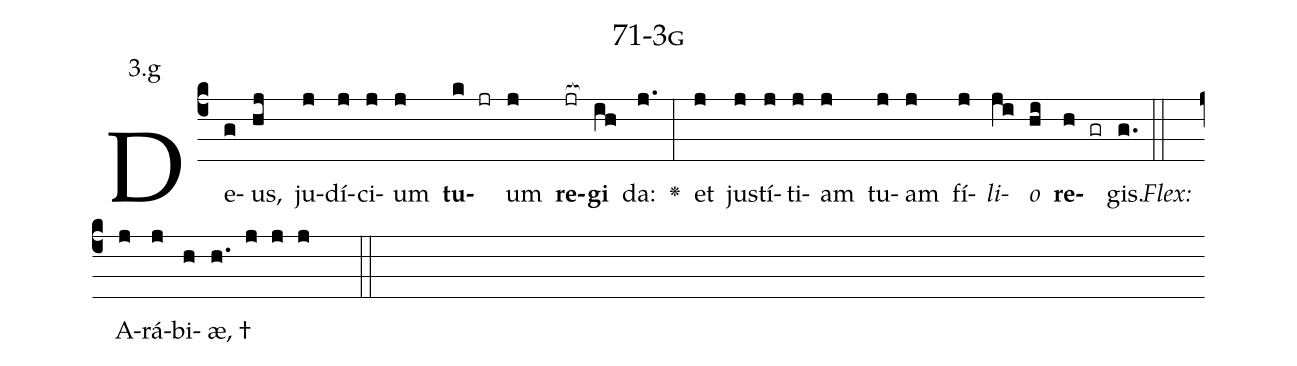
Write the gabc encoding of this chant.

name: 71-3g;
annotation: 3.g;
%%
(c4)De(g)us,(hj) ju(j)dí(j)ci(j)um(j) <b>tu</b>(k jr)um(j) <b>re</b>(jr[ocb:1{])<b>gi</b>(ih[ocb:0}]) da:(j.) <v>\greheightstar</v>(:) et(j) jus(j)tí(j)ti(j)am(j) tu(j)am(j) fí(j)<i>li</i>(ji)<i>o</i>(hi) <b>re</b>(h gr)gis.(g.) (::)
<i>Flex:</i>()  A(j)rá(j)bi(h)æ, †(h. j j j  ::)

%E(j) u(j) o(ji) u(hi) a(h) e.(g.) (::)
